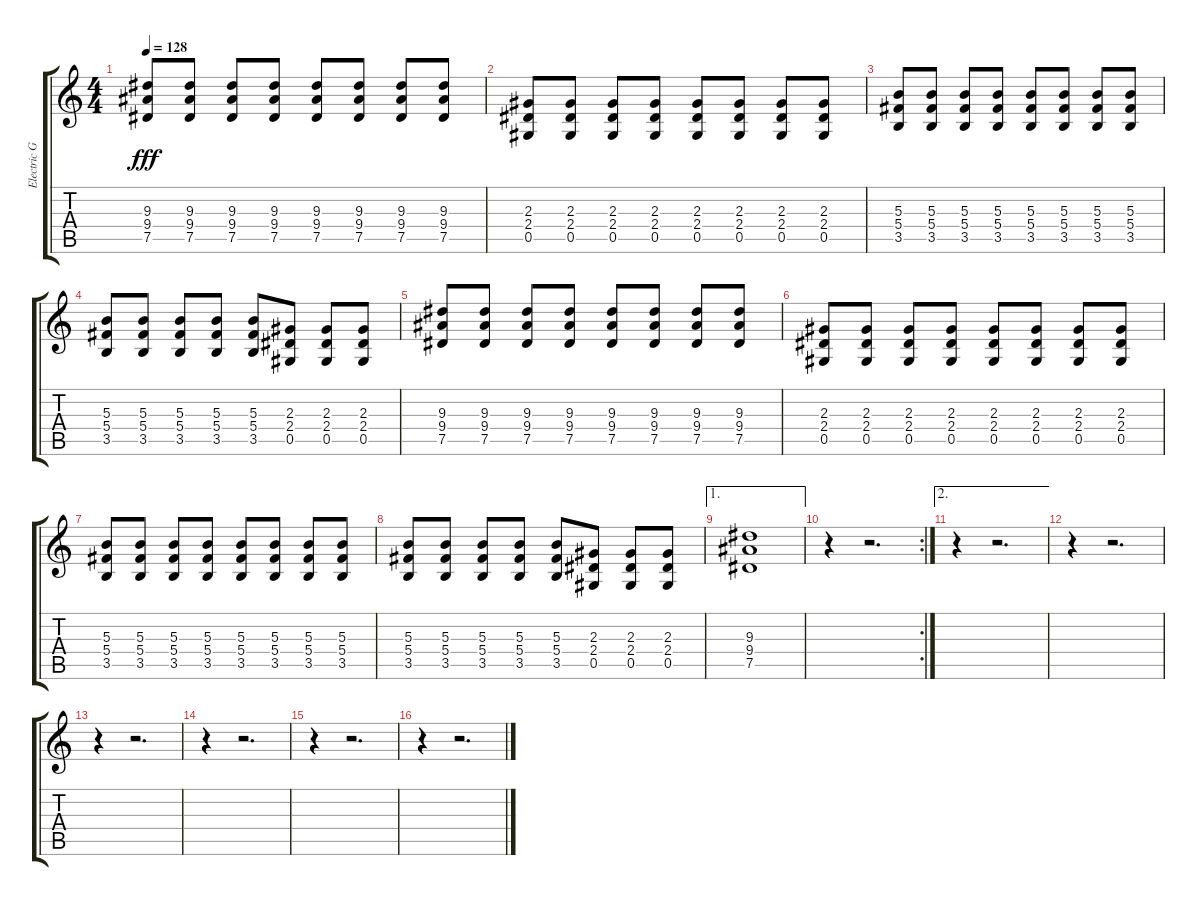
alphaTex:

\track ("Electric Guitar 2" "Electric G") {instrument distortionguitar}
\staff {score tabs}
\tuning (Eb4 Bb3 Gb3 Db3 Ab2 Eb2) {hide}
\ts (4 4)
\tempo 128
\clef g2
\ks c
(9.3 9.4 7.5).8{dy fff} (9.3 9.4 7.5).8 (9.3 9.4 7.5).8 (9.3 9.4 7.5).8 (9.3 9.4 7.5).8 (9.3 9.4 7.5).8 (9.3 9.4 7.5).8 (9.3 9.4 7.5).8 |
(2.3 2.4 0.5).8 (2.3 2.4 0.5).8 (2.3 2.4 0.5).8 (2.3 2.4 0.5).8 (2.3 2.4 0.5).8 (2.3 2.4 0.5).8 (2.3 2.4 0.5).8 (2.3 2.4 0.5).8 |
(5.3 5.4 3.5).8 (5.3 5.4 3.5).8 (5.3 5.4 3.5).8 (5.3 5.4 3.5).8 (5.3 5.4 3.5).8 (5.3 5.4 3.5).8 (5.3 5.4 3.5).8 (5.3 5.4 3.5).8 |
(5.3 5.4 3.5).8 (5.3 5.4 3.5).8 (5.3 5.4 3.5).8 (5.3 5.4 3.5).8 (5.3 5.4 3.5).8 (2.3 2.4 0.5).8 (2.3 2.4 0.5).8 (2.3 2.4 0.5).8 |
(9.3 9.4 7.5).8 (9.3 9.4 7.5).8 (9.3 9.4 7.5).8 (9.3 9.4 7.5).8 (9.3 9.4 7.5).8 (9.3 9.4 7.5).8 (9.3 9.4 7.5).8 (9.3 9.4 7.5).8 |
(2.3 2.4 0.5).8 (2.3 2.4 0.5).8 (2.3 2.4 0.5).8 (2.3 2.4 0.5).8 (2.3 2.4 0.5).8 (2.3 2.4 0.5).8 (2.3 2.4 0.5).8 (2.3 2.4 0.5).8 |
(5.3 5.4 3.5).8 (5.3 5.4 3.5).8 (5.3 5.4 3.5).8 (5.3 5.4 3.5).8 (5.3 5.4 3.5).8 (5.3 5.4 3.5).8 (5.3 5.4 3.5).8 (5.3 5.4 3.5).8 |
(5.3 5.4 3.5).8 (5.3 5.4 3.5).8 (5.3 5.4 3.5).8 (5.3 5.4 3.5).8 (5.3 5.4 3.5).8 (2.3 2.4 0.5).8 (2.3 2.4 0.5).8 (2.3 2.4 0.5).8 |
\ae 1
(9.3 9.4 7.5).1 |
\rc 2
r.4 r.2{d} |
\ae 2
r.4 r.2{d} |
r.4 r.2{d} |
r.4 r.2{d} |
r.4 r.2{d} |
r.4 r.2{d} |
r.4 r.2{d}
